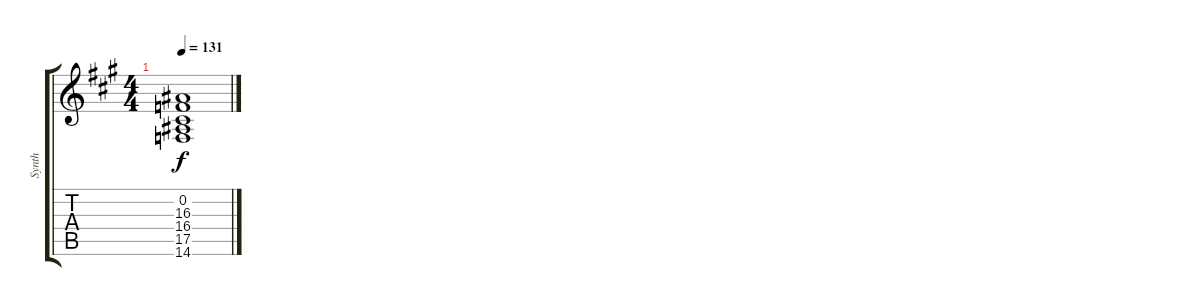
\track ("Synth" "Synth") {instrument pad2warm}
\staff {score tabs}
\tuning (Eb4 Bb3 Gb3 Db3 Ab2 Eb2) {hide}
\ts (4 4)
\tempo 131
\clef g2
\ks a
(0.2{t} 16.3{t} 16.4{t} 17.5{t} 14.6{t}).1{dy f}
